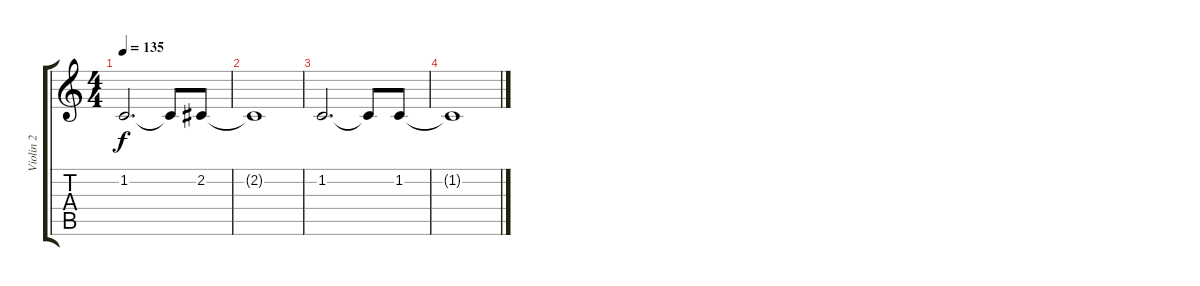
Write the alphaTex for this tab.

\track ("Violin 2" "Violin 2") {instrument violin}
\staff {score tabs}
\tuning (E4 B3 G3 D3 A2 E2) {hide}
\ts (4 4)
\tempo 135
\clef g2
\ks c
1.2.2{d dy f} 1.2{t}.8 2.2.8 |
2.2{t}.1 |
1.2.2{d} 1.2{t}.8 1.2.8 |
1.2{t}.1
